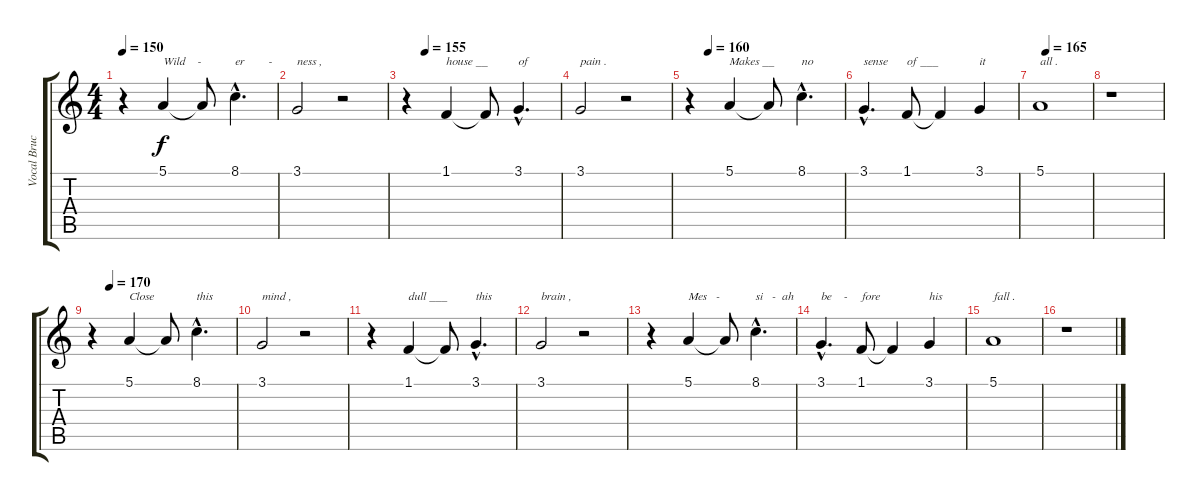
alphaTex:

\track ("Vocal Bruce Dickinson" "Vocal Bruc") {instrument violin}
\staff {score tabs}
\tuning (E4 B3 G3 D3 A2 E2) {hide}
\ts (4 4)
\tempo 150
\clef g2
\ks c
r.4{dy f} 5.1.4{txt "Wild    -"} 5.1{t}.8 8.1{hac}.4{d txt "er        -"} |
3.1.2{txt "ness ,"} r.2 |
\tempo (155 0.125)
r.4 1.1.4{txt "house __"} 1.1{t}.8 3.1{hac}.4{d txt "of"} |
3.1.2{txt "pain ."} r.2 |
\tempo (160 0.125)
r.4 5.1.4{txt "Makes __"} 5.1{t}.8 8.1{hac}.4{d txt "no"} |
3.1{hac}.4{d txt "sense"} 1.1.8{txt "of ___"} 1.1{t}.4 3.1.4{txt "it"} |
\tempo (165 0.125)
5.1.1{txt "all ."} |
r.1 |
\tempo (170 0.125)
r.4 5.1.4{txt "Close"} 5.1{t}.8 8.1{hac}.4{d txt "this"} |
3.1.2{txt "mind ,"} r.2 |
r.4 1.1.4{txt "dull ___"} 1.1{t}.8 3.1{hac}.4{d txt "this"} |
3.1.2{txt "brain ,"} r.2 |
r.4 5.1.4{txt "Mes   -"} 5.1{t}.8 8.1{hac}.4{d txt "si   -  ah"} |
3.1{hac}.4{d txt "be    -"} 1.1.8{txt "fore"} 1.1{t}.4 3.1.4{txt "his"} |
5.1.1{txt "fall ."} |
r.1
